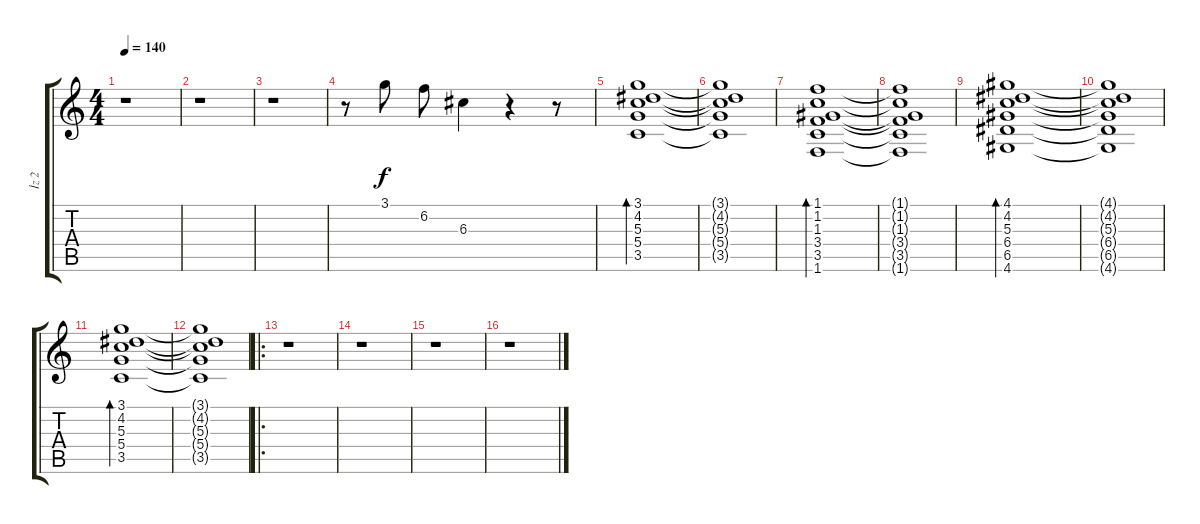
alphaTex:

\track ("İz 2" "İz 2") {instrument acousticguitarsteel}
\staff {score tabs}
\tuning (E4 B3 G3 D3 A2 E2) {hide}
\ts (4 4)
\tempo 140
\clef g2
\ks c
r.1{dy f} |
r.1 |
r.1 |
r.8 3.1.8 6.2.8 6.3.4 r.4 r.8 |
(3.1 4.2 5.3 5.4 3.5).1{bd 60} |
(3.1{t} 4.2{t} 5.3{t} 5.4{t} 3.5{t}).1 |
(1.1 1.2 1.3 3.4 3.5 1.6).1{bd 60} |
(1.1{t} 1.2{t} 1.3{t} 3.4{t} 3.5{t} 1.6{t}).1 |
(4.1 4.2 5.3 6.4 6.5 4.6).1{bd 60} |
(4.1{t} 4.2{t} 5.3{t} 6.4{t} 6.5{t} 4.6{t}).1 |
(3.1 4.2 5.3 5.4 3.5).1{bd 60} |
(3.1{t} 4.2{t} 5.3{t} 5.4{t} 3.5{t}).1 |
\ro
r.1 |
r.1 |
r.1 |
r.1
